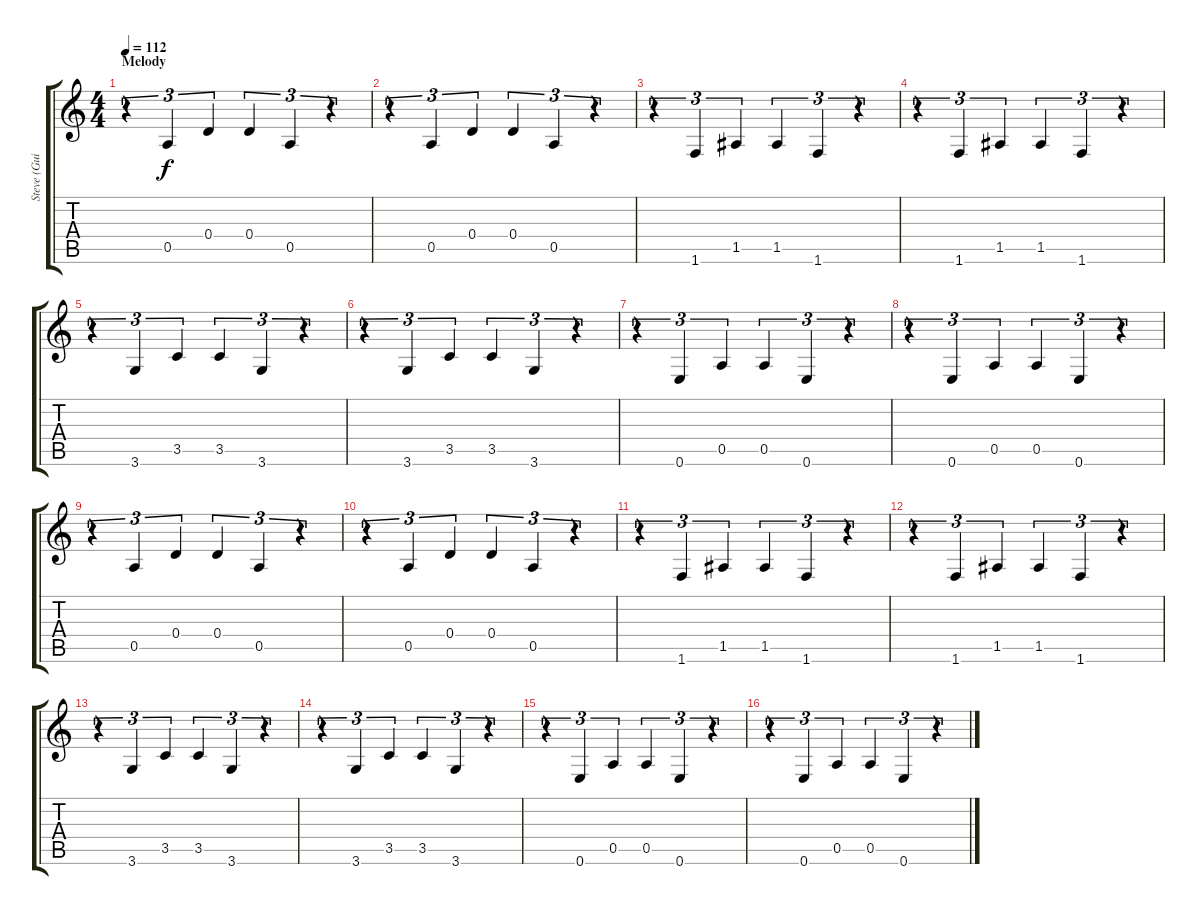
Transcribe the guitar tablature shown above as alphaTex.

\track ("Steve (GuitExtra)" "Steve (Gui") {instrument electricguitarclean}
\staff {score tabs}
\tuning (E4 B3 G3 D3 A2 E2) {hide}
\ts (4 4)
\section ("" "Melody")
\tempo 112
\clef g2
\ks c
r.4{tu (3 2) dy f} 0.5.4{tu (3 2)} 0.4.4{tu (3 2)} 0.4.4{tu (3 2)} 0.5.4{tu (3 2)} r.4{tu (3 2)} |
r.4{tu (3 2)} 0.5.4{tu (3 2)} 0.4.4{tu (3 2)} 0.4.4{tu (3 2)} 0.5.4{tu (3 2)} r.4{tu (3 2)} |
r.4{tu (3 2)} 1.6.4{tu (3 2)} 1.5.4{tu (3 2)} 1.5.4{tu (3 2)} 1.6.4{tu (3 2)} r.4{tu (3 2)} |
r.4{tu (3 2)} 1.6.4{tu (3 2)} 1.5.4{tu (3 2)} 1.5.4{tu (3 2)} 1.6.4{tu (3 2)} r.4{tu (3 2)} |
r.4{tu (3 2)} 3.6.4{tu (3 2)} 3.5.4{tu (3 2)} 3.5.4{tu (3 2)} 3.6.4{tu (3 2)} r.4{tu (3 2)} |
r.4{tu (3 2)} 3.6.4{tu (3 2)} 3.5.4{tu (3 2)} 3.5.4{tu (3 2)} 3.6.4{tu (3 2)} r.4{tu (3 2)} |
r.4{tu (3 2)} 0.6.4{tu (3 2)} 0.5.4{tu (3 2)} 0.5.4{tu (3 2)} 0.6.4{tu (3 2)} r.4{tu (3 2)} |
r.4{tu (3 2)} 0.6.4{tu (3 2)} 0.5.4{tu (3 2)} 0.5.4{tu (3 2)} 0.6.4{tu (3 2)} r.4{tu (3 2)} |
r.4{tu (3 2)} 0.5.4{tu (3 2)} 0.4.4{tu (3 2)} 0.4.4{tu (3 2)} 0.5.4{tu (3 2)} r.4{tu (3 2)} |
r.4{tu (3 2)} 0.5.4{tu (3 2)} 0.4.4{tu (3 2)} 0.4.4{tu (3 2)} 0.5.4{tu (3 2)} r.4{tu (3 2)} |
r.4{tu (3 2)} 1.6.4{tu (3 2)} 1.5.4{tu (3 2)} 1.5.4{tu (3 2)} 1.6.4{tu (3 2)} r.4{tu (3 2)} |
r.4{tu (3 2)} 1.6.4{tu (3 2)} 1.5.4{tu (3 2)} 1.5.4{tu (3 2)} 1.6.4{tu (3 2)} r.4{tu (3 2)} |
r.4{tu (3 2)} 3.6.4{tu (3 2)} 3.5.4{tu (3 2)} 3.5.4{tu (3 2)} 3.6.4{tu (3 2)} r.4{tu (3 2)} |
r.4{tu (3 2)} 3.6.4{tu (3 2)} 3.5.4{tu (3 2)} 3.5.4{tu (3 2)} 3.6.4{tu (3 2)} r.4{tu (3 2)} |
r.4{tu (3 2)} 0.6.4{tu (3 2)} 0.5.4{tu (3 2)} 0.5.4{tu (3 2)} 0.6.4{tu (3 2)} r.4{tu (3 2)} |
r.4{tu (3 2)} 0.6.4{tu (3 2)} 0.5.4{tu (3 2)} 0.5.4{tu (3 2)} 0.6.4{tu (3 2)} r.4{tu (3 2)}
